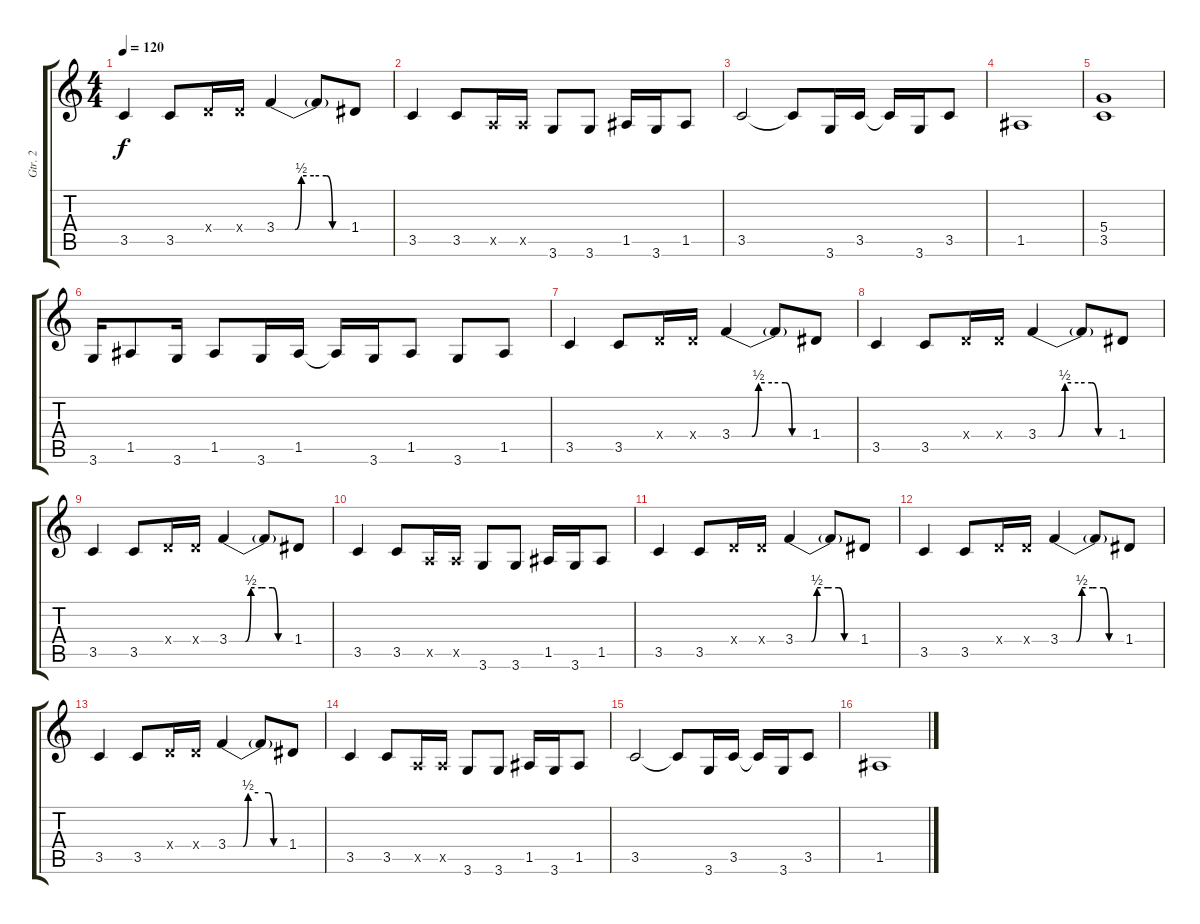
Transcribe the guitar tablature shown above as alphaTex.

\track ("Gtr. 2" "Gtr. 2") {instrument overdrivenguitar}
\staff {score tabs}
\tuning (E4 B3 G3 D3 A2 E2) {hide}
\ts (4 4)
\tempo 120
\clef g2
\ks c
3.5.4{dy f} 3.5.8 0.4{x}.16 0.4{x}.16 3.4{be (custom 0 0 15 0 20 2 30 2 40 2 45 0 60 0)}.4 3.4{t}.8 1.4.8 |
3.5.4 3.5.8 0.5{x}.16 0.5{x}.16 3.6.8 3.6.8 1.5.16 3.6.16 1.5.8 |
3.5.2 3.5{t}.8 3.6.16 3.5.16 3.5{t}.16 3.6.16 3.5.8 |
1.5.1 |
(5.4 3.5).1 |
3.6.16 1.5.8 3.6.16 1.5.8 3.6.16 1.5.16 1.5{t}.16 3.6.16 1.5.8 3.6.8 1.5.8 |
3.5.4 3.5.8 0.4{x}.16 0.4{x}.16 3.4{be (custom 0 0 15 0 20 2 30 2 40 2 45 0 60 0)}.4 3.4{t}.8 1.4.8 |
3.5.4 3.5.8 0.4{x}.16 0.4{x}.16 3.4{be (custom 0 0 15 0 20 2 30 2 40 2 45 0 60 0)}.4 3.4{t}.8 1.4.8 |
3.5.4 3.5.8 0.4{x}.16 0.4{x}.16 3.4{be (custom 0 0 15 0 20 2 30 2 40 2 45 0 60 0)}.4 3.4{t}.8 1.4.8 |
3.5.4 3.5.8 0.5{x}.16 0.5{x}.16 3.6.8 3.6.8 1.5.16 3.6.16 1.5.8 |
3.5.4 3.5.8 0.4{x}.16 0.4{x}.16 3.4{be (custom 0 0 15 0 20 2 30 2 40 2 45 0 60 0)}.4 3.4{t}.8 1.4.8 |
3.5.4 3.5.8 0.4{x}.16 0.4{x}.16 3.4{be (custom 0 0 15 0 20 2 30 2 40 2 45 0 60 0)}.4 3.4{t}.8 1.4.8 |
3.5.4 3.5.8 0.4{x}.16 0.4{x}.16 3.4{be (custom 0 0 15 0 20 2 30 2 40 2 45 0 60 0)}.4 3.4{t}.8 1.4.8 |
3.5.4 3.5.8 0.5{x}.16 0.5{x}.16 3.6.8 3.6.8 1.5.16 3.6.16 1.5.8 |
3.5.2 3.5{t}.8 3.6.16 3.5.16 3.5{t}.16 3.6.16 3.5.8 |
1.5.1
